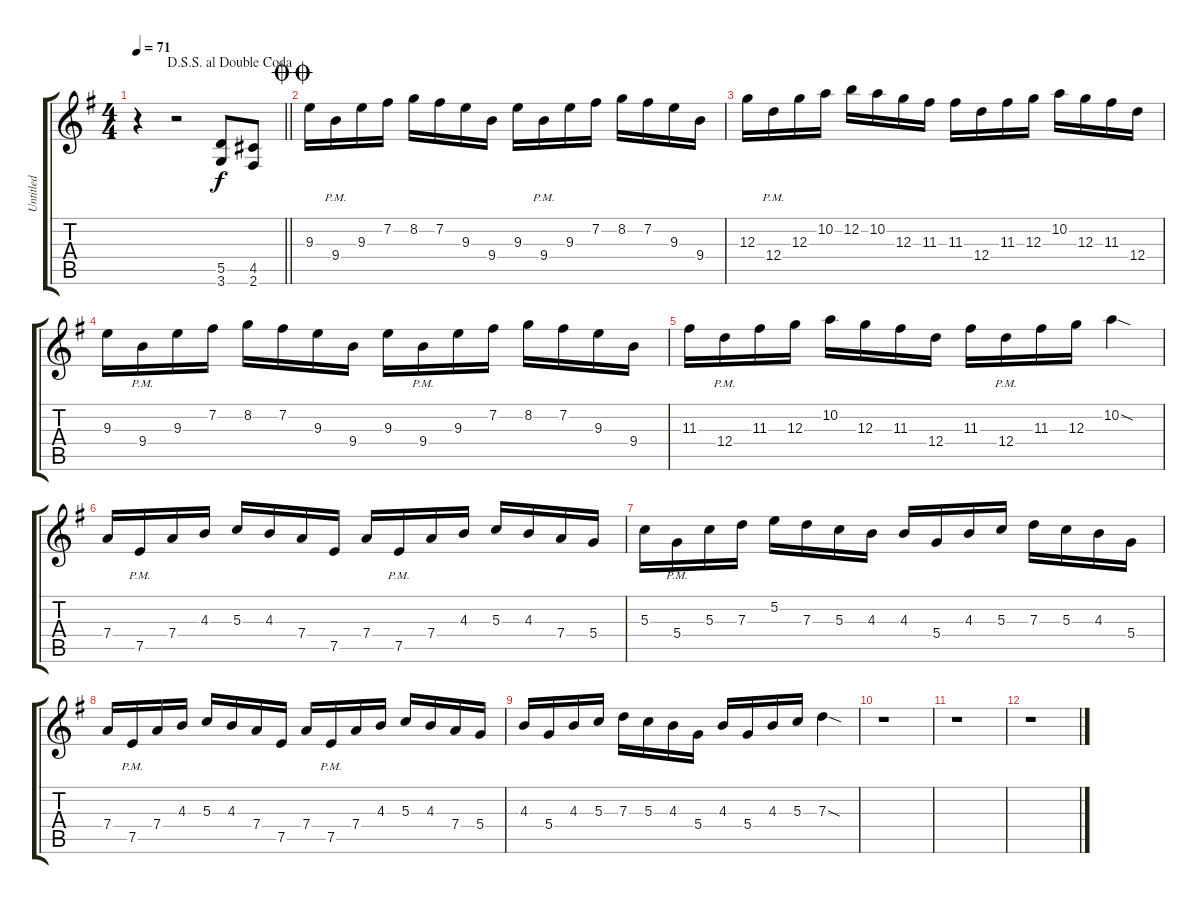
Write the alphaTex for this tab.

\track ("Untitled" "Untitled") {instrument distortionguitar}
\staff {score tabs}
\tuning (E4 B3 G3 D3 A2 E2) {hide}
\ts (4 4)
\jump dalsegnosegnoaldoublecoda
\tempo 71
\clef g2
\barLineRight lightlight
\ks g
r.4{dy mf} r.2 (5.5 3.6).8{dy f} (4.5 2.6).8 |
\jump doublecoda
9.3.16 9.4{pm}.16 9.3.16 7.2.16 8.2.16 7.2.16 9.3.16 9.4.16 9.3.16 9.4{pm}.16 9.3.16 7.2.16 8.2.16 7.2.16 9.3.16 9.4.16 |
12.3.16 12.4{pm}.16 12.3.16 10.2.16 12.2.16 10.2.16 12.3.16 11.3.16 11.3.16 12.4.16 11.3.16 12.3.16 10.2.16 12.3.16 11.3.16 12.4.16 |
9.3.16 9.4{pm}.16 9.3.16 7.2.16 8.2.16 7.2.16 9.3.16 9.4.16 9.3.16 9.4{pm}.16 9.3.16 7.2.16 8.2.16 7.2.16 9.3.16 9.4.16 |
11.3.16 12.4{pm}.16 11.3.16 12.3.16 10.2.16 12.3.16 11.3.16 12.4.16 11.3.16 12.4{pm}.16 11.3.16 12.3.16 10.2{sod}.4 |
7.4.16 7.5{pm}.16 7.4.16 4.3.16 5.3.16 4.3.16 7.4.16 7.5.16 7.4.16 7.5{pm}.16 7.4.16 4.3.16 5.3.16 4.3.16 7.4.16 5.4.16 |
5.3.16 5.4{pm}.16 5.3.16 7.3.16 5.2.16 7.3.16 5.3.16 4.3.16 4.3.16 5.4.16 4.3.16 5.3.16 7.3.16 5.3.16 4.3.16 5.4.16 |
7.4.16 7.5{pm}.16 7.4.16 4.3.16 5.3.16 4.3.16 7.4.16 7.5.16 7.4.16 7.5{pm}.16 7.4.16 4.3.16 5.3.16 4.3.16 7.4.16 5.4.16 |
4.3.16 5.4.16 4.3.16 5.3.16 7.3.16 5.3.16 4.3.16 5.4.16 4.3.16 5.4.16 4.3.16 5.3.16 7.3{sod}.4 |
r.1 |
r.1 |
r.1
